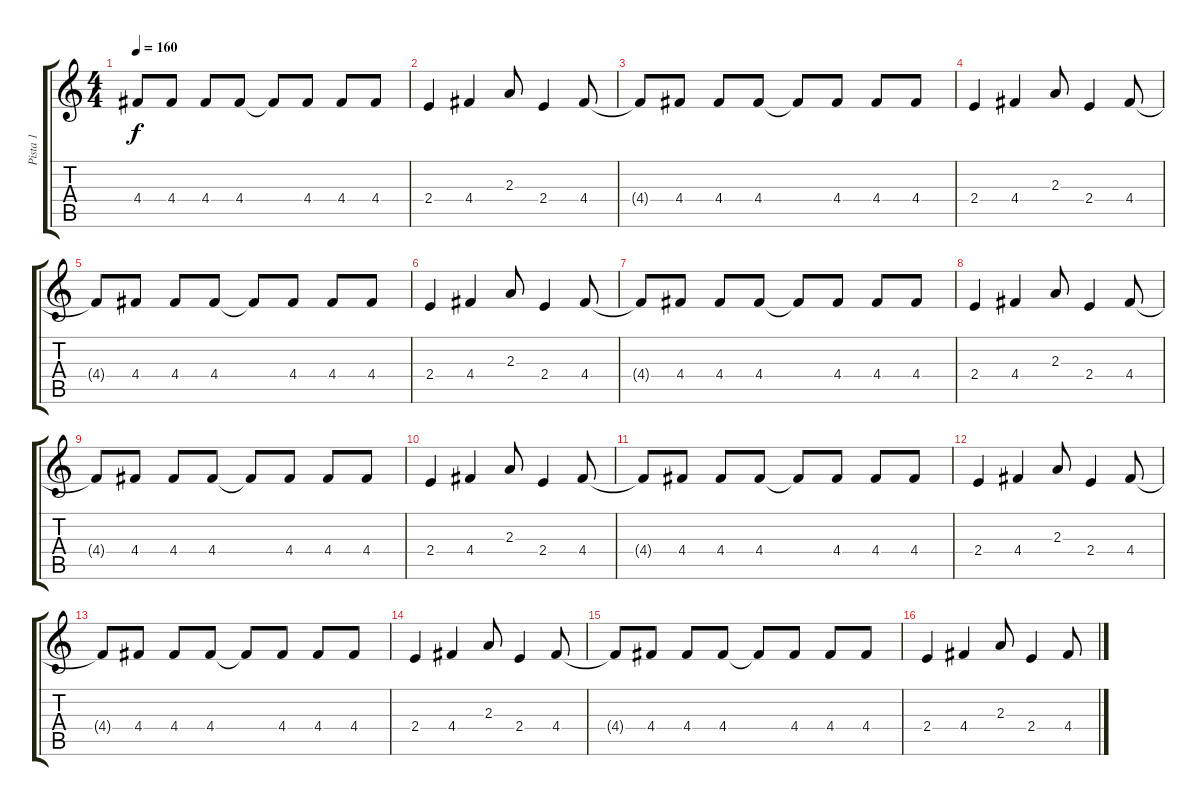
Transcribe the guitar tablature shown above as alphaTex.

\track ("Pista 1" "Pista 1") {instrument distortionguitar}
\staff {score tabs}
\tuning (E4 B3 G3 D3 A2 E2) {hide}
\ts (4 4)
\tempo 160
\clef g2
\ks c
4.4{t}.8{dy f} 4.4.8 4.4.8 4.4.8 4.4{t}.8 4.4.8 4.4.8 4.4.8 |
2.4.4 4.4.4 2.3.8 2.4.4 4.4.8 |
4.4{t}.8 4.4.8 4.4.8 4.4.8 4.4{t}.8 4.4.8 4.4.8 4.4.8 |
2.4.4 4.4.4 2.3.8 2.4.4 4.4.8 |
4.4{t}.8 4.4.8 4.4.8 4.4.8 4.4{t}.8 4.4.8 4.4.8 4.4.8 |
2.4.4 4.4.4 2.3.8 2.4.4 4.4.8 |
4.4{t}.8 4.4.8 4.4.8 4.4.8 4.4{t}.8 4.4.8 4.4.8 4.4.8 |
2.4.4 4.4.4 2.3.8 2.4.4 4.4.8 |
4.4{t}.8 4.4.8 4.4.8 4.4.8 4.4{t}.8 4.4.8 4.4.8 4.4.8 |
2.4.4 4.4.4 2.3.8 2.4.4 4.4.8 |
4.4{t}.8 4.4.8 4.4.8 4.4.8 4.4{t}.8 4.4.8 4.4.8 4.4.8 |
2.4.4 4.4.4 2.3.8 2.4.4 4.4.8 |
4.4{t}.8 4.4.8 4.4.8 4.4.8 4.4{t}.8 4.4.8 4.4.8 4.4.8 |
2.4.4 4.4.4 2.3.8 2.4.4 4.4.8 |
4.4{t}.8 4.4.8 4.4.8 4.4.8 4.4{t}.8 4.4.8 4.4.8 4.4.8 |
2.4.4 4.4.4 2.3.8 2.4.4 4.4.8
